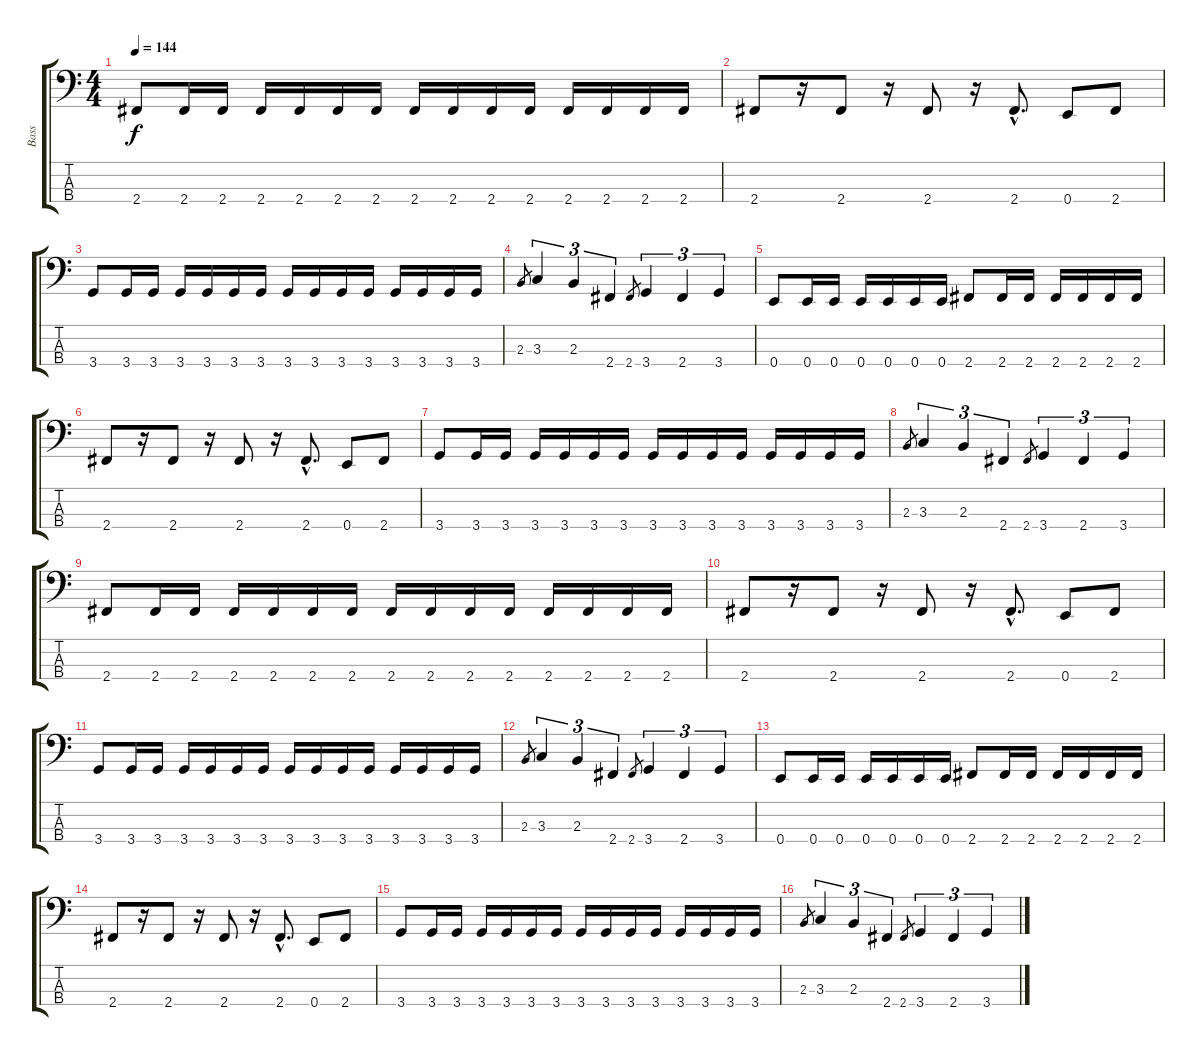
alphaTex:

\track ("Bass" "Bass") {instrument electricbasspick}
\staff {score tabs}
\tuning (G2 D2 A1 E1) {hide}
\ts (4 4)
\tempo 144
\clef f4
\ks c
2.4.8{dy f} 2.4.16 2.4.16 2.4.16 2.4.16 2.4.16 2.4.16 2.4.16 2.4.16 2.4.16 2.4.16 2.4.16 2.4.16 2.4.16 2.4.16 |
2.4.8 r.16 2.4.8 r.16 2.4.8 r.16 2.4{hac}.8{d} 0.4.8 2.4.8 |
3.4.8 3.4.16 3.4.16 3.4.16 3.4.16 3.4.16 3.4.16 3.4.16 3.4.16 3.4.16 3.4.16 3.4.16 3.4.16 3.4.16 3.4.16 |
2.3.8{gr} 3.3.4{tu (3 2)} 2.3.4{tu (3 2)} 2.4.4{tu (3 2)} 2.4.8{gr} 3.4.4{tu (3 2)} 2.4.4{tu (3 2)} 3.4.4{tu (3 2)} |
0.4.8 0.4.16 0.4.16 0.4.16 0.4.16 0.4.16 0.4.16 2.4.8 2.4.16 2.4.16 2.4.16 2.4.16 2.4.16 2.4.16 |
2.4.8 r.16 2.4.8 r.16 2.4.8 r.16 2.4{hac}.8{d} 0.4.8 2.4.8 |
3.4.8 3.4.16 3.4.16 3.4.16 3.4.16 3.4.16 3.4.16 3.4.16 3.4.16 3.4.16 3.4.16 3.4.16 3.4.16 3.4.16 3.4.16 |
2.3.8{gr} 3.3.4{tu (3 2)} 2.3.4{tu (3 2)} 2.4.4{tu (3 2)} 2.4.8{gr} 3.4.4{tu (3 2)} 2.4.4{tu (3 2)} 3.4.4{tu (3 2)} |
2.4.8 2.4.16 2.4.16 2.4.16 2.4.16 2.4.16 2.4.16 2.4.16 2.4.16 2.4.16 2.4.16 2.4.16 2.4.16 2.4.16 2.4.16 |
2.4.8 r.16 2.4.8 r.16 2.4.8 r.16 2.4{hac}.8{d} 0.4.8 2.4.8 |
3.4.8 3.4.16 3.4.16 3.4.16 3.4.16 3.4.16 3.4.16 3.4.16 3.4.16 3.4.16 3.4.16 3.4.16 3.4.16 3.4.16 3.4.16 |
2.3.8{gr} 3.3.4{tu (3 2)} 2.3.4{tu (3 2)} 2.4.4{tu (3 2)} 2.4.8{gr} 3.4.4{tu (3 2)} 2.4.4{tu (3 2)} 3.4.4{tu (3 2)} |
0.4.8 0.4.16 0.4.16 0.4.16 0.4.16 0.4.16 0.4.16 2.4.8 2.4.16 2.4.16 2.4.16 2.4.16 2.4.16 2.4.16 |
2.4.8 r.16 2.4.8 r.16 2.4.8 r.16 2.4{hac}.8{d} 0.4.8 2.4.8 |
3.4.8 3.4.16 3.4.16 3.4.16 3.4.16 3.4.16 3.4.16 3.4.16 3.4.16 3.4.16 3.4.16 3.4.16 3.4.16 3.4.16 3.4.16 |
2.3.8{gr} 3.3.4{tu (3 2)} 2.3.4{tu (3 2)} 2.4.4{tu (3 2)} 2.4.8{gr} 3.4.4{tu (3 2)} 2.4.4{tu (3 2)} 3.4.4{tu (3 2)}
